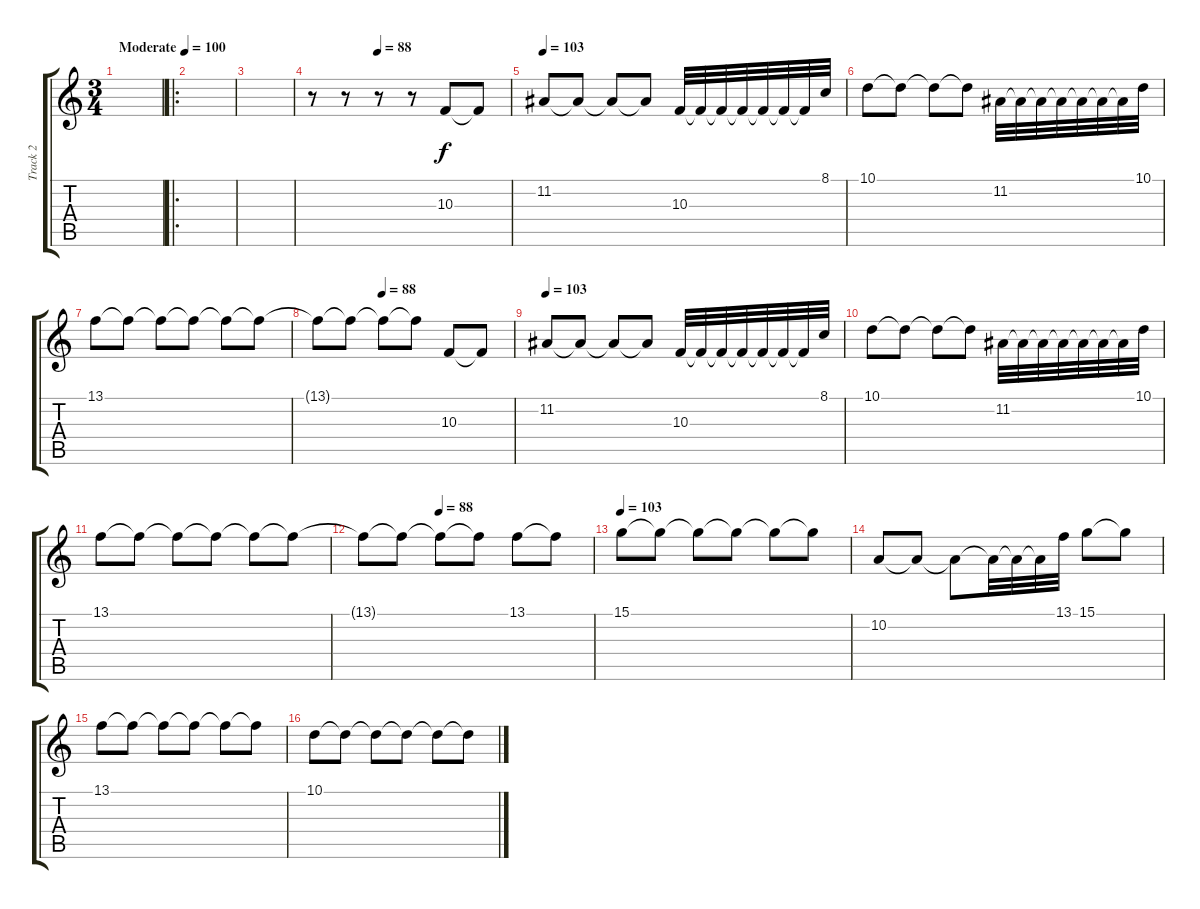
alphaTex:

\track ("Track 2" "Track 2") {instrument stringensemble1}
\staff {score tabs}
\tuning (E4 B3 G3 D3 A2 E2) {hide}
\ts (3 4)
\tempo (100 "Moderate")
\tempo 103
\tempo (100 "Moderate")
\clef g2
\ks c
|
\ro
|
|
\tempo (88 0.3333333333333333)
r.8 r.8 r.8 r.8 10.3.8 10.3{t}.8 |
\tempo 103
11.2.8 11.2{t}.8 11.2{t}.8 11.2{t}.8 10.3.32 10.3{t}.32 10.3{t}.32 10.3{t}.32 10.3{t}.32 10.3{t}.32 10.3{t}.32 8.1.32 |
10.1.8 10.1{t}.8 10.1{t}.8 10.1{t}.8 11.2.32 11.2{t}.32 11.2{t}.32 11.2{t}.32 11.2{t}.32 11.2{t}.32 11.2{t}.32 10.1.32 |
13.1.8 13.1{t}.8 13.1{t}.8 13.1{t}.8 13.1{t}.8 13.1{t}.8 |
\tempo (88 0.3333333333333333)
13.1{t}.8 13.1{t}.8 13.1{t}.8 13.1{t}.8 10.3.8 10.3{t}.8 |
\tempo 103
11.2.8 11.2{t}.8 11.2{t}.8 11.2{t}.8 10.3.32 10.3{t}.32 10.3{t}.32 10.3{t}.32 10.3{t}.32 10.3{t}.32 10.3{t}.32 8.1.32 |
10.1.8 10.1{t}.8 10.1{t}.8 10.1{t}.8 11.2.32 11.2{t}.32 11.2{t}.32 11.2{t}.32 11.2{t}.32 11.2{t}.32 11.2{t}.32 10.1.32 |
13.1.8 13.1{t}.8 13.1{t}.8 13.1{t}.8 13.1{t}.8 13.1{t}.8 |
\tempo (88 0.3333333333333333)
13.1{t}.8 13.1{t}.8 13.1{t}.8 13.1{t}.8 13.1.8 13.1{t}.8 |
\tempo 103
15.1.8 15.1{t}.8 15.1{t}.8 15.1{t}.8 15.1{t}.8 15.1{t}.8 |
10.2.8 10.2{t}.8 10.2{t}.8 10.2{t}.32 10.2{t}.32 10.2{t}.32 13.1.32 15.1.8 15.1{t}.8 |
13.1.8 13.1{t}.8 13.1{t}.8 13.1{t}.8 13.1{t}.8 13.1{t}.8 |
10.1.8 10.1{t}.8 10.1{t}.8 10.1{t}.8 10.1{t}.8 10.1{t}.8
